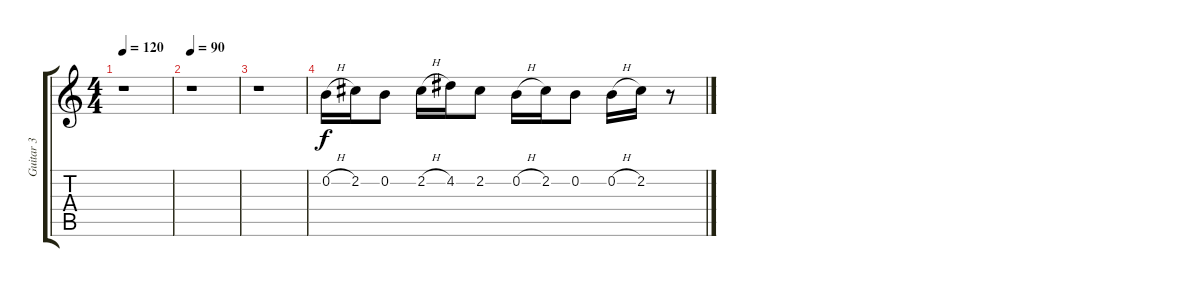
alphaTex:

\track ("Guitar 3" "Guitar 3") {instrument distortionguitar}
\staff {score tabs}
\tuning (E4 B3 G3 D3 A2 E2) {hide}
\ts (4 4)
\tempo 120
\clef g2
\ks c
r.1{dy f} |
\tempo 90
r.1 |
r.1 |
0.2{h}.16{instrument distortionguitar} 2.2.16 0.2.8 2.2{h}.16 4.2.16 2.2.8 0.2{h}.16 2.2.16 0.2.8 0.2{h}.16 2.2.16 r.8
